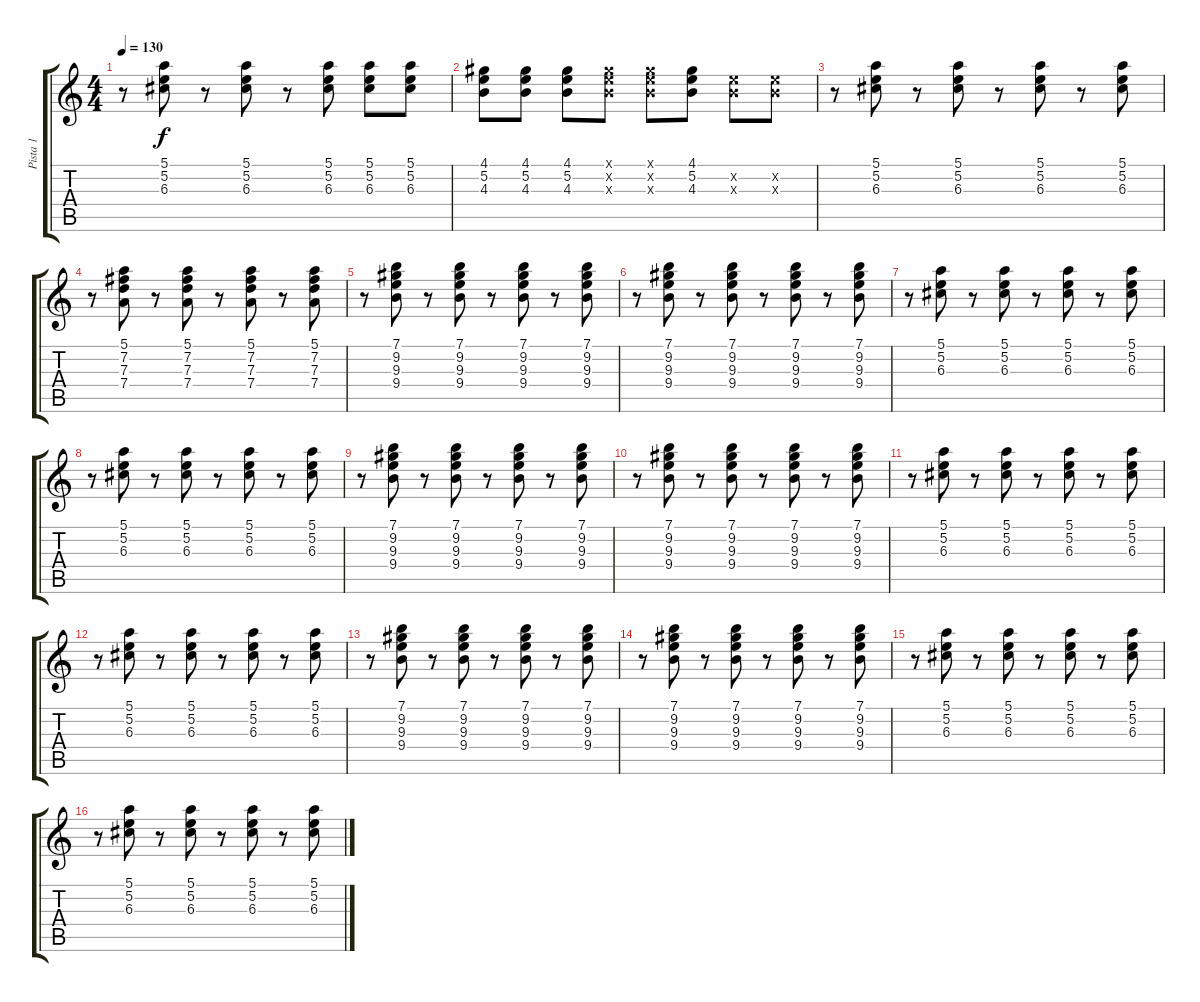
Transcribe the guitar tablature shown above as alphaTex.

\track ("Pista 1" "Pista 1") {instrument electricguitarjazz}
\staff {score tabs}
\tuning (E4 B3 G3 D3 A2 E2) {hide}
\ts (4 4)
\tempo 130
\clef g2
\ks c
r.8{dy f} (5.1 5.2 6.3).8 r.8 (5.1 5.2 6.3).8 r.8 (5.1 5.2 6.3).8 (5.1 5.2 6.3).8 (5.1 5.2 6.3).8 |
(4.1 5.2 4.3).8 (4.1 5.2 4.3).8 (4.1 5.2 4.3).8 (4.1{x} 5.2{x} 4.3{x}).8 (4.1{x} 5.2{x} 4.3{x}).8 (4.1 5.2 4.3).8 (5.2{x} 4.3{x}).8 (5.2{x} 4.3{x}).8 |
r.8 (5.1 5.2 6.3).8 r.8 (5.1 5.2 6.3).8 r.8 (5.1 5.2 6.3).8 r.8 (5.1 5.2 6.3).8 |
r.8 (5.1 7.2 7.3 7.4).8 r.8 (5.1 7.2 7.3 7.4).8 r.8 (5.1 7.2 7.3 7.4).8 r.8 (5.1 7.2 7.3 7.4).8 |
r.8 (7.1 9.2 9.3 9.4).8 r.8 (7.1 9.2 9.3 9.4).8 r.8 (7.1 9.2 9.3 9.4).8 r.8 (7.1 9.2 9.3 9.4).8 |
r.8 (7.1 9.2 9.3 9.4).8 r.8 (7.1 9.2 9.3 9.4).8 r.8 (7.1 9.2 9.3 9.4).8 r.8 (7.1 9.2 9.3 9.4).8 |
r.8 (5.1 5.2 6.3).8 r.8 (5.1 5.2 6.3).8 r.8 (5.1 5.2 6.3).8 r.8 (5.1 5.2 6.3).8 |
r.8 (5.1 5.2 6.3).8 r.8 (5.1 5.2 6.3).8 r.8 (5.1 5.2 6.3).8 r.8 (5.1 5.2 6.3).8 |
r.8 (7.1 9.2 9.3 9.4).8 r.8 (7.1 9.2 9.3 9.4).8 r.8 (7.1 9.2 9.3 9.4).8 r.8 (7.1 9.2 9.3 9.4).8 |
r.8 (7.1 9.2 9.3 9.4).8 r.8 (7.1 9.2 9.3 9.4).8 r.8 (7.1 9.2 9.3 9.4).8 r.8 (7.1 9.2 9.3 9.4).8 |
r.8 (5.1 5.2 6.3).8 r.8 (5.1 5.2 6.3).8 r.8 (5.1 5.2 6.3).8 r.8 (5.1 5.2 6.3).8 |
r.8 (5.1 5.2 6.3).8 r.8 (5.1 5.2 6.3).8 r.8 (5.1 5.2 6.3).8 r.8 (5.1 5.2 6.3).8 |
r.8 (7.1 9.2 9.3 9.4).8 r.8 (7.1 9.2 9.3 9.4).8 r.8 (7.1 9.2 9.3 9.4).8 r.8 (7.1 9.2 9.3 9.4).8 |
r.8 (7.1 9.2 9.3 9.4).8 r.8 (7.1 9.2 9.3 9.4).8 r.8 (7.1 9.2 9.3 9.4).8 r.8 (7.1 9.2 9.3 9.4).8 |
r.8 (5.1 5.2 6.3).8 r.8 (5.1 5.2 6.3).8 r.8 (5.1 5.2 6.3).8 r.8 (5.1 5.2 6.3).8 |
r.8 (5.1 5.2 6.3).8 r.8 (5.1 5.2 6.3).8 r.8 (5.1 5.2 6.3).8 r.8 (5.1 5.2 6.3).8
